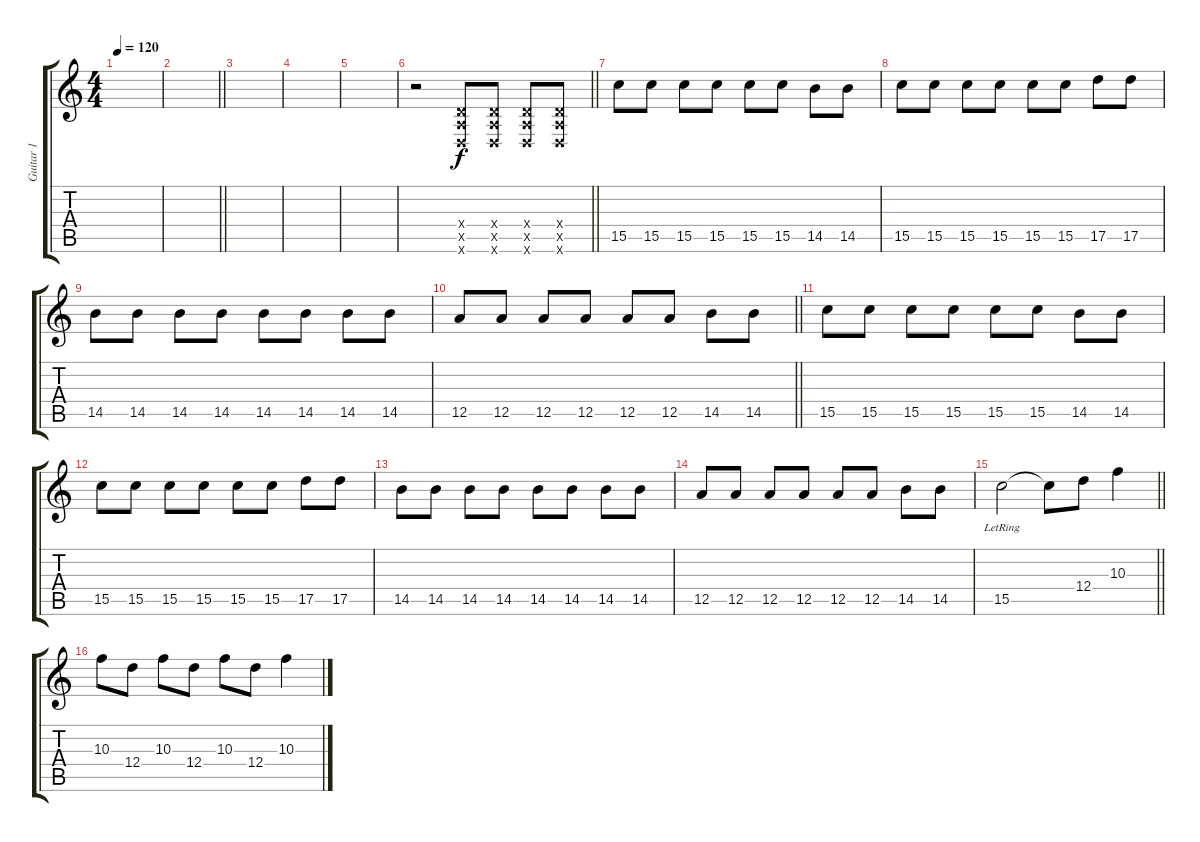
\track ("Guitar 1" "Guitar 1") {instrument distortionguitar}
\staff {score tabs}
\tuning (E4 B3 G3 D3 A2 D2) {hide}
\ts (4 4)
\tempo 120
\clef g2
\ks c
|
\barLineRight lightlight
|
|
|
|
\barLineRight lightlight
r.2 (0.4{x} 0.5{x} 0.6{x}).8 (0.4{x} 0.5{x} 0.6{x}).8 (0.4{x} 0.5{x} 0.6{x}).8 (0.4{x} 0.5{x} 0.6{x}).8 |
15.5.8 15.5.8 15.5.8 15.5.8 15.5.8 15.5.8 14.5.8 14.5.8 |
15.5.8 15.5.8 15.5.8 15.5.8 15.5.8 15.5.8 17.5.8 17.5.8 |
14.5.8 14.5.8 14.5.8 14.5.8 14.5.8 14.5.8 14.5.8 14.5.8 |
\barLineRight lightlight
12.5.8 12.5.8 12.5.8 12.5.8 12.5.8 12.5.8 14.5.8 14.5.8 |
15.5.8 15.5.8 15.5.8 15.5.8 15.5.8 15.5.8 14.5.8 14.5.8 |
15.5.8 15.5.8 15.5.8 15.5.8 15.5.8 15.5.8 17.5.8 17.5.8 |
14.5.8 14.5.8 14.5.8 14.5.8 14.5.8 14.5.8 14.5.8 14.5.8 |
12.5.8 12.5.8 12.5.8 12.5.8 12.5.8 12.5.8 14.5.8 14.5.8 |
\barLineRight lightlight
15.5{lr}.2 15.5{t}.8 12.4.8 10.3.4 |
10.3.8 12.4.8 10.3.8 12.4.8 10.3.8 12.4.8 10.3.4
